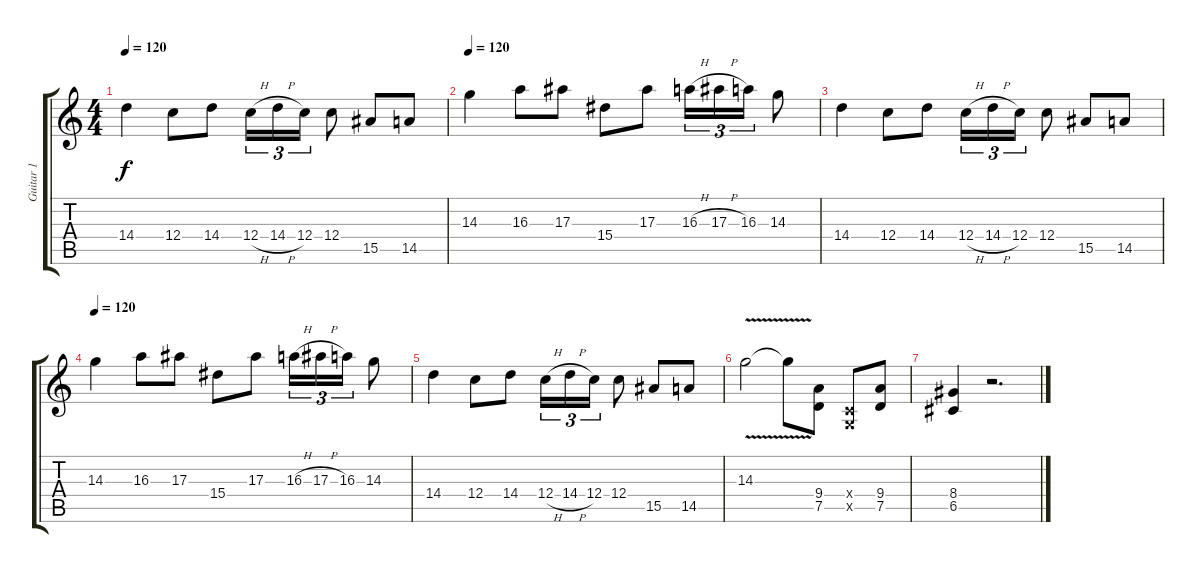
\track ("Guitar 1" "Guitar 1") {instrument distortionguitar}
\staff {score tabs}
\tuning (D4 A3 F3 C3 G2 D2) {hide}
\ts (4 4)
\tempo 120
\clef g2
\ks c
14.4.4{dy f} 12.4.8 14.4.8 12.4{h}.16{tu (3 2)} 14.4{h}.16{tu (3 2)} 12.4.16{tu (3 2)} 12.4.8 15.5.8 14.5.8 |
\tempo 120
14.3.4 16.3.8 17.3.8 15.4.8 17.3.8 16.3{h}.16{tu (3 2)} 17.3{h}.16{tu (3 2)} 16.3.16{tu (3 2)} 14.3.8 |
14.4.4 12.4.8 14.4.8 12.4{h}.16{tu (3 2)} 14.4{h}.16{tu (3 2)} 12.4.16{tu (3 2)} 12.4.8 15.5.8 14.5.8 |
\tempo 120
14.3.4 16.3.8 17.3.8 15.4.8 17.3.8 16.3{h}.16{tu (3 2)} 17.3{h}.16{tu (3 2)} 16.3.16{tu (3 2)} 14.3.8 |
14.4.4 12.4.8 14.4.8 12.4{h}.16{tu (3 2)} 14.4{h}.16{tu (3 2)} 12.4.16{tu (3 2)} 12.4.8 15.5.8 14.5.8 |
14.3{v}.2 14.3{t}.8 (9.4 7.5).8 (0.4{x} 0.5{x}).8 (9.4 7.5).8 |
(8.4 6.5).4 r.2{d}
